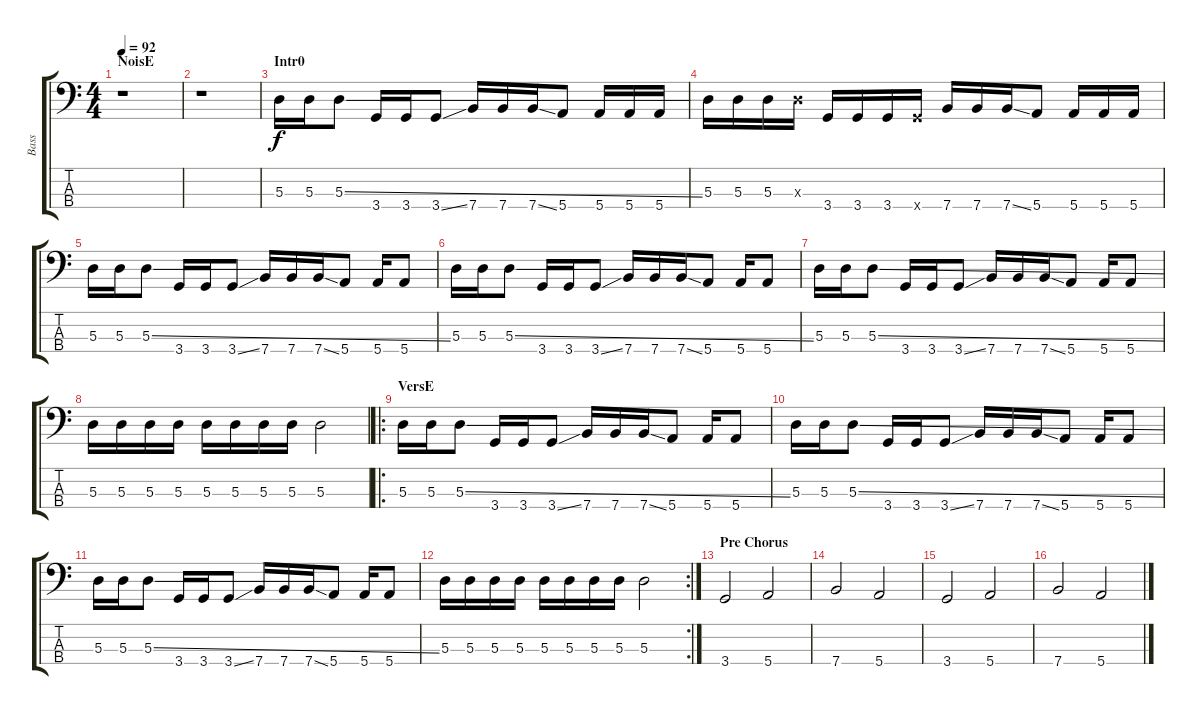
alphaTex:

\track ("Bass" "Bass") {instrument electricbasspick}
\staff {score tabs}
\tuning (G2 D2 A1 E1) {hide}
\ts (4 4)
\section ("" "NoisE")
\tempo 92
\clef f4
\ks c
r.1{dy f instrument electricbasspick} |
r.1 |
\section ("" "Intr0")
5.3.16 5.3.16 5.3{ss}.8 3.4.16 3.4.16 3.4{ss}.8 7.4.16 7.4.16 7.4{ss}.16 5.4.8 5.4.16 5.4.16 5.4.16 |
5.3.16 5.3.16 5.3.16 5.3{x}.16 3.4.16 3.4.16 3.4.16 3.4{x}.16 7.4.16 7.4.16 7.4{ss}.16 5.4.8 5.4.16 5.4.16 5.4.16 |
5.3.16 5.3.16 5.3{ss}.8 3.4.16 3.4.16 3.4{ss}.8 7.4.16 7.4.16 7.4{ss}.16 5.4.8 5.4.16 5.4.8 |
5.3.16 5.3.16 5.3{ss}.8 3.4.16 3.4.16 3.4{ss}.8 7.4.16 7.4.16 7.4{ss}.16 5.4.8 5.4.16 5.4.8 |
5.3.16 5.3.16 5.3{ss}.8 3.4.16 3.4.16 3.4{ss}.8 7.4.16 7.4.16 7.4{ss}.16 5.4.8 5.4.16 5.4.8 |
5.3.16 5.3.16 5.3.16 5.3.16 5.3.16 5.3.16 5.3.16 5.3.16 5.3.2 |
\ro
\section ("" "VersE")
5.3.16 5.3.16 5.3{ss}.8 3.4.16 3.4.16 3.4{ss}.8 7.4.16 7.4.16 7.4{ss}.16 5.4.8 5.4.16 5.4.8 |
5.3.16 5.3.16 5.3{ss}.8 3.4.16 3.4.16 3.4{ss}.8 7.4.16 7.4.16 7.4{ss}.16 5.4.8 5.4.16 5.4.8 |
5.3.16 5.3.16 5.3{ss}.8 3.4.16 3.4.16 3.4{ss}.8 7.4.16 7.4.16 7.4{ss}.16 5.4.8 5.4.16 5.4.8 |
\rc 2
5.3.16 5.3.16 5.3.16 5.3.16 5.3.16 5.3.16 5.3.16 5.3.16 5.3.2 |
\section ("" "Pre Chorus")
3.4.2 5.4.2 |
7.4.2 5.4.2 |
3.4.2 5.4.2 |
7.4.2 5.4.2
